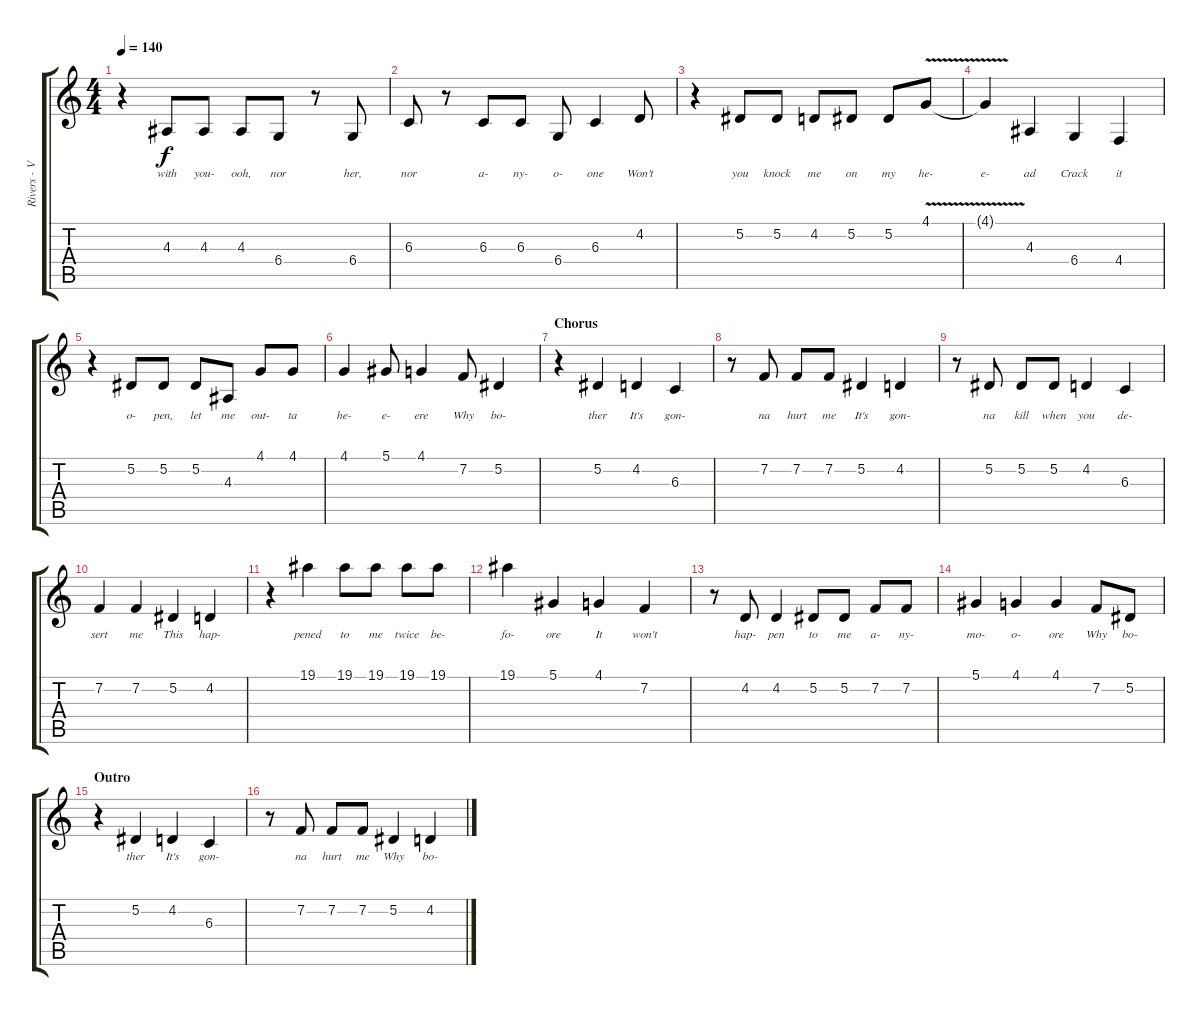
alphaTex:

\track ("Rivers - Vocals" "Rivers - V") {instrument lead2sawtooth}
\staff {score tabs}
\tuning (Eb4 Bb3 Gb3 Db3 Ab2 Eb2) {hide}
\ts (4 4)
\tempo 140
\clef g2
\ks c
r.4{dy f} 4.3.8{lyrics (0 "with") lyrics (1 "") lyrics (2 "") lyrics (3 "") lyrics (4 "")} 4.3.8{lyrics (0 "you-") lyrics (1 "") lyrics (2 "") lyrics (3 "") lyrics (4 "")} 4.3.8{lyrics (0 "ooh,") lyrics (1 "") lyrics (2 "") lyrics (3 "") lyrics (4 "")} 6.4.8{lyrics (0 "nor") lyrics (1 "") lyrics (2 "") lyrics (3 "") lyrics (4 "")} r.8 6.4.8{lyrics (0 "her,") lyrics (1 "") lyrics (2 "") lyrics (3 "") lyrics (4 "")} |
6.3.8{lyrics (0 "nor") lyrics (1 "") lyrics (2 "") lyrics (3 "") lyrics (4 "")} r.8 6.3.8{lyrics (0 "a-") lyrics (1 "") lyrics (2 "") lyrics (3 "") lyrics (4 "")} 6.3.8{lyrics (0 "ny-") lyrics (1 "") lyrics (2 "") lyrics (3 "") lyrics (4 "")} 6.4.8{lyrics (0 "o-") lyrics (1 "") lyrics (2 "") lyrics (3 "") lyrics (4 "")} 6.3.4{lyrics (0 "one") lyrics (1 "") lyrics (2 "") lyrics (3 "") lyrics (4 "")} 4.2.8{lyrics (0 "Won't") lyrics (1 "") lyrics (2 "") lyrics (3 "") lyrics (4 "")} |
r.4 5.2.8{lyrics (0 "you") lyrics (1 "") lyrics (2 "") lyrics (3 "") lyrics (4 "")} 5.2.8{lyrics (0 "knock") lyrics (1 "") lyrics (2 "") lyrics (3 "") lyrics (4 "")} 4.2.8{lyrics (0 "me") lyrics (1 "") lyrics (2 "") lyrics (3 "") lyrics (4 "")} 5.2.8{lyrics (0 "on") lyrics (1 "") lyrics (2 "") lyrics (3 "") lyrics (4 "")} 5.2.8{lyrics (0 "my") lyrics (1 "") lyrics (2 "") lyrics (3 "") lyrics (4 "")} 4.1{v}.8{lyrics (0 "he-") lyrics (1 "") lyrics (2 "") lyrics (3 "") lyrics (4 "")} |
4.1{t}.4{lyrics (0 "e-") lyrics (1 "") lyrics (2 "") lyrics (3 "") lyrics (4 "")} 4.3.4{lyrics (0 "ad") lyrics (1 "") lyrics (2 "") lyrics (3 "") lyrics (4 "")} 6.4.4{lyrics (0 "Crack") lyrics (1 "") lyrics (2 "") lyrics (3 "") lyrics (4 "")} 4.4.4{lyrics (0 "it") lyrics (1 "") lyrics (2 "") lyrics (3 "") lyrics (4 "")} |
r.4 5.2.8{lyrics (0 "o-") lyrics (1 "") lyrics (2 "") lyrics (3 "") lyrics (4 "")} 5.2.8{lyrics (0 "pen,") lyrics (1 "") lyrics (2 "") lyrics (3 "") lyrics (4 "")} 5.2.8{lyrics (0 "let") lyrics (1 "") lyrics (2 "") lyrics (3 "") lyrics (4 "")} 4.3.8{lyrics (0 "me") lyrics (1 "") lyrics (2 "") lyrics (3 "") lyrics (4 "")} 4.1.8{lyrics (0 "out-") lyrics (1 "") lyrics (2 "") lyrics (3 "") lyrics (4 "")} 4.1.8{lyrics (0 "ta") lyrics (1 "") lyrics (2 "") lyrics (3 "") lyrics (4 "")} |
4.1.4{lyrics (0 "he-") lyrics (1 "") lyrics (2 "") lyrics (3 "") lyrics (4 "")} 5.1.8{lyrics (0 "e-") lyrics (1 "") lyrics (2 "") lyrics (3 "") lyrics (4 "")} 4.1.4{lyrics (0 "ere") lyrics (1 "") lyrics (2 "") lyrics (3 "") lyrics (4 "")} 7.2.8{lyrics (0 "Why") lyrics (1 "") lyrics (2 "") lyrics (3 "") lyrics (4 "")} 5.2.4{lyrics (0 "bo-") lyrics (1 "") lyrics (2 "") lyrics (3 "") lyrics (4 "")} |
\section ("" "Chorus")
r.4 5.2.4{lyrics (0 "ther") lyrics (1 "") lyrics (2 "") lyrics (3 "") lyrics (4 "")} 4.2.4{lyrics (0 "It's") lyrics (1 "") lyrics (2 "") lyrics (3 "") lyrics (4 "")} 6.3.4{lyrics (0 "gon-") lyrics (1 "") lyrics (2 "") lyrics (3 "") lyrics (4 "")} |
r.8 7.2.8{lyrics (0 "na") lyrics (1 "") lyrics (2 "") lyrics (3 "") lyrics (4 "")} 7.2.8{lyrics (0 "hurt") lyrics (1 "") lyrics (2 "") lyrics (3 "") lyrics (4 "")} 7.2.8{lyrics (0 "me") lyrics (1 "") lyrics (2 "") lyrics (3 "") lyrics (4 "")} 5.2.4{lyrics (0 "It's") lyrics (1 "") lyrics (2 "") lyrics (3 "") lyrics (4 "")} 4.2.4{lyrics (0 "gon-") lyrics (1 "") lyrics (2 "") lyrics (3 "") lyrics (4 "")} |
r.8 5.2.8{lyrics (0 "na") lyrics (1 "") lyrics (2 "") lyrics (3 "") lyrics (4 "")} 5.2.8{lyrics (0 "kill") lyrics (1 "") lyrics (2 "") lyrics (3 "") lyrics (4 "")} 5.2.8{lyrics (0 "when") lyrics (1 "") lyrics (2 "") lyrics (3 "") lyrics (4 "")} 4.2.4{lyrics (0 "you") lyrics (1 "") lyrics (2 "") lyrics (3 "") lyrics (4 "")} 6.3.4{lyrics (0 "de-") lyrics (1 "") lyrics (2 "") lyrics (3 "") lyrics (4 "")} |
7.2.4{lyrics (0 "sert") lyrics (1 "") lyrics (2 "") lyrics (3 "") lyrics (4 "")} 7.2.4{lyrics (0 "me") lyrics (1 "") lyrics (2 "") lyrics (3 "") lyrics (4 "")} 5.2.4{lyrics (0 "This") lyrics (1 "") lyrics (2 "") lyrics (3 "") lyrics (4 "")} 4.2.4{lyrics (0 "hap-") lyrics (1 "") lyrics (2 "") lyrics (3 "") lyrics (4 "")} |
r.4 19.1.4{lyrics (0 "pened") lyrics (1 "") lyrics (2 "") lyrics (3 "") lyrics (4 "")} 19.1.8{lyrics (0 "to") lyrics (1 "") lyrics (2 "") lyrics (3 "") lyrics (4 "")} 19.1.8{lyrics (0 "me") lyrics (1 "") lyrics (2 "") lyrics (3 "") lyrics (4 "")} 19.1.8{lyrics (0 "twice") lyrics (1 "") lyrics (2 "") lyrics (3 "") lyrics (4 "")} 19.1.8{lyrics (0 "be-") lyrics (1 "") lyrics (2 "") lyrics (3 "") lyrics (4 "")} |
19.1.4{lyrics (0 "fo-") lyrics (1 "") lyrics (2 "") lyrics (3 "") lyrics (4 "")} 5.1.4{lyrics (0 "ore") lyrics (1 "") lyrics (2 "") lyrics (3 "") lyrics (4 "")} 4.1.4{lyrics (0 "It") lyrics (1 "") lyrics (2 "") lyrics (3 "") lyrics (4 "")} 7.2.4{lyrics (0 "won't") lyrics (1 "") lyrics (2 "") lyrics (3 "") lyrics (4 "")} |
r.8 4.2.8{lyrics (0 "hap-") lyrics (1 "") lyrics (2 "") lyrics (3 "") lyrics (4 "")} 4.2.4{lyrics (0 "pen") lyrics (1 "") lyrics (2 "") lyrics (3 "") lyrics (4 "")} 5.2.8{lyrics (0 "to") lyrics (1 "") lyrics (2 "") lyrics (3 "") lyrics (4 "")} 5.2.8{lyrics (0 "me") lyrics (1 "") lyrics (2 "") lyrics (3 "") lyrics (4 "")} 7.2.8{lyrics (0 "a-") lyrics (1 "") lyrics (2 "") lyrics (3 "") lyrics (4 "")} 7.2.8{lyrics (0 "ny-") lyrics (1 "") lyrics (2 "") lyrics (3 "") lyrics (4 "")} |
5.1.4{lyrics (0 "mo-") lyrics (1 "") lyrics (2 "") lyrics (3 "") lyrics (4 "")} 4.1.4{lyrics (0 "o-") lyrics (1 "") lyrics (2 "") lyrics (3 "") lyrics (4 "")} 4.1.4{lyrics (0 "ore") lyrics (1 "") lyrics (2 "") lyrics (3 "") lyrics (4 "")} 7.2.8{lyrics (0 "Why") lyrics (1 "") lyrics (2 "") lyrics (3 "") lyrics (4 "")} 5.2.8{lyrics (0 "bo-") lyrics (1 "") lyrics (2 "") lyrics (3 "") lyrics (4 "")} |
\section ("" "Outro")
r.4 5.2.4{lyrics (0 "ther") lyrics (1 "") lyrics (2 "") lyrics (3 "") lyrics (4 "")} 4.2.4{lyrics (0 "It's") lyrics (1 "") lyrics (2 "") lyrics (3 "") lyrics (4 "")} 6.3.4{lyrics (0 "gon-") lyrics (1 "") lyrics (2 "") lyrics (3 "") lyrics (4 "")} |
r.8 7.2.8{lyrics (0 "na") lyrics (1 "") lyrics (2 "") lyrics (3 "") lyrics (4 "")} 7.2.8{lyrics (0 "hurt") lyrics (1 "") lyrics (2 "") lyrics (3 "") lyrics (4 "")} 7.2.8{lyrics (0 "me") lyrics (1 "") lyrics (2 "") lyrics (3 "") lyrics (4 "")} 5.2.4{lyrics (0 "Why") lyrics (1 "") lyrics (2 "") lyrics (3 "") lyrics (4 "")} 4.2.4{lyrics (0 "bo-") lyrics (1 "") lyrics (2 "") lyrics (3 "") lyrics (4 "")}
